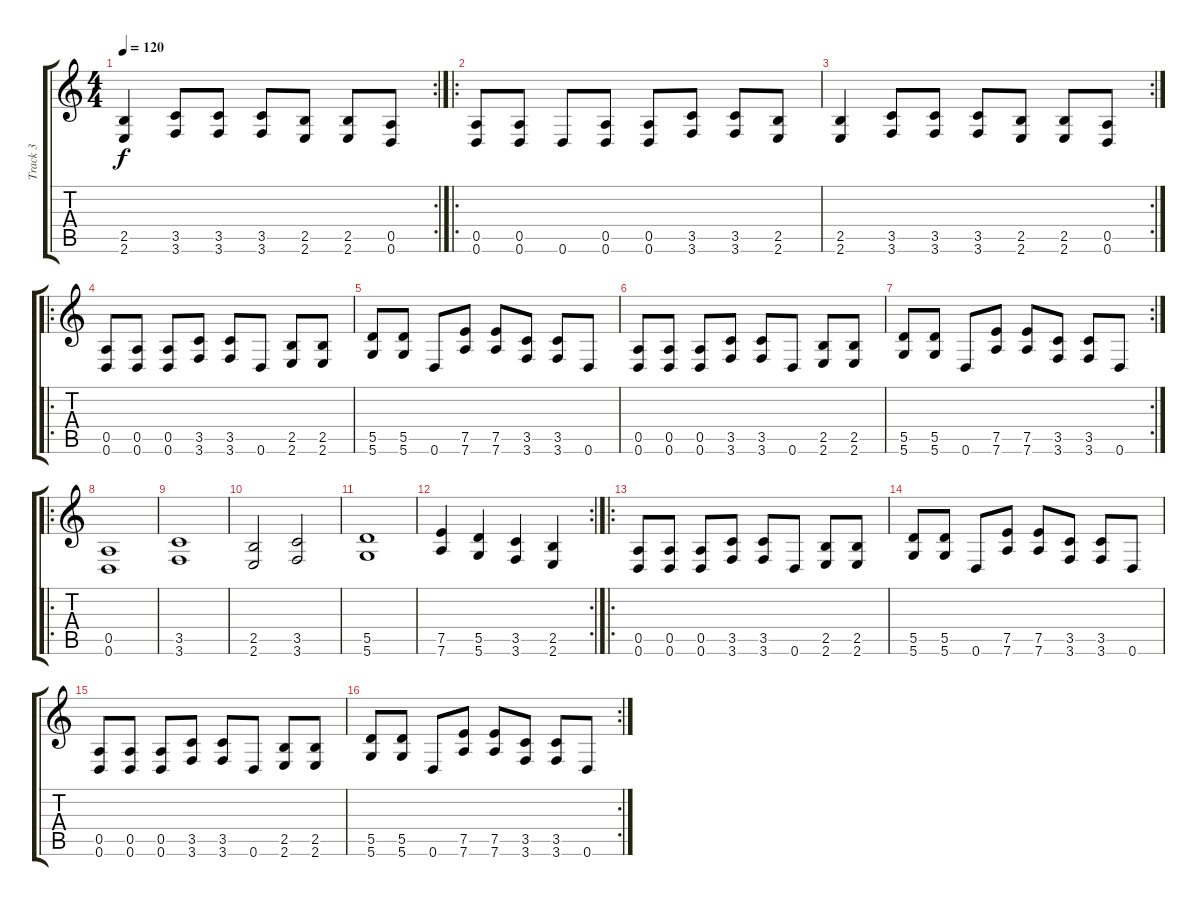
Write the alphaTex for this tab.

\track ("Track 3" "Track 3") {instrument distortionguitar}
\staff {score tabs}
\tuning (E4 B3 G3 D3 A2 D2) {hide}
\rc 2
\ts (4 4)
\tempo 120
\clef g2
\ks c
(2.5 2.6).4{dy f} (3.5 3.6).8 (3.5 3.6).8 (3.5 3.6).8 (2.5 2.6).8 (2.5 2.6).8 (0.5 0.6).8 |
\ro
(0.5 0.6).8 (0.5 0.6).8 0.6.8 (0.5 0.6).8 (0.5 0.6).8 (3.5 3.6).8 (3.5 3.6).8 (2.5 2.6).8 |
\rc 2
(2.5 2.6).4 (3.5 3.6).8 (3.5 3.6).8 (3.5 3.6).8 (2.5 2.6).8 (2.5 2.6).8 (0.5 0.6).8 |
\ro
(0.5 0.6).8 (0.5 0.6).8 (0.5 0.6).8 (3.5 3.6).8 (3.5 3.6).8 0.6.8 (2.5 2.6).8 (2.5 2.6).8 |
(5.5 5.6).8 (5.5 5.6).8 0.6.8 (7.5 7.6).8 (7.5 7.6).8 (3.5 3.6).8 (3.5 3.6).8 0.6.8 |
(0.5 0.6).8 (0.5 0.6).8 (0.5 0.6).8 (3.5 3.6).8 (3.5 3.6).8 0.6.8 (2.5 2.6).8 (2.5 2.6).8 |
\rc 2
(5.5 5.6).8 (5.5 5.6).8 0.6.8 (7.5 7.6).8 (7.5 7.6).8 (3.5 3.6).8 (3.5 3.6).8 0.6.8 |
\ro
(0.5 0.6).1 |
(3.5 3.6).1 |
(2.5 2.6).2 (3.5 3.6).2 |
(5.5 5.6).1 |
\rc 2
(7.5 7.6).4 (5.5 5.6).4 (3.5 3.6).4 (2.5 2.6).4 |
\ro
(0.5 0.6).8 (0.5 0.6).8 (0.5 0.6).8 (3.5 3.6).8 (3.5 3.6).8 0.6.8 (2.5 2.6).8 (2.5 2.6).8 |
(5.5 5.6).8 (5.5 5.6).8 0.6.8 (7.5 7.6).8 (7.5 7.6).8 (3.5 3.6).8 (3.5 3.6).8 0.6.8 |
(0.5 0.6).8 (0.5 0.6).8 (0.5 0.6).8 (3.5 3.6).8 (3.5 3.6).8 0.6.8 (2.5 2.6).8 (2.5 2.6).8 |
\rc 2
(5.5 5.6).8 (5.5 5.6).8 0.6.8 (7.5 7.6).8 (7.5 7.6).8 (3.5 3.6).8 (3.5 3.6).8 0.6.8
